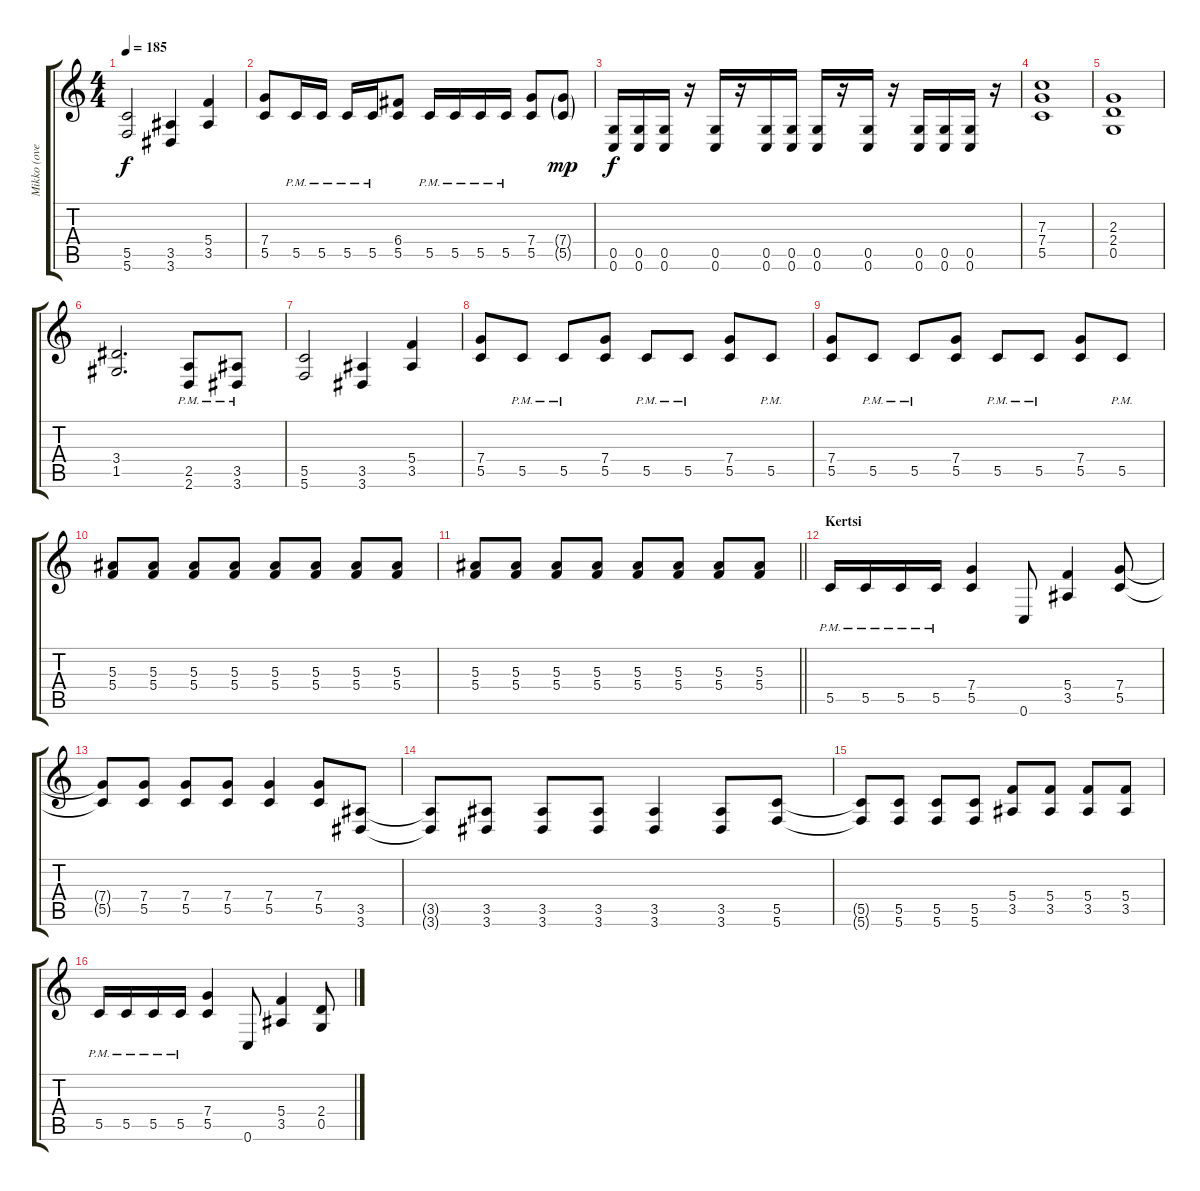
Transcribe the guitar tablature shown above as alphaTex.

\track ("Mikko (overdub)" "Mikko (ove") {instrument overdrivenguitar}
\staff {score tabs}
\tuning (D4 A3 F3 C3 G2 C2) {hide}
\ts (4 4)
\tempo 185
\clef g2
\ks c
(5.5 5.6).2{dy f} (3.5 3.6).4 (5.4 3.5).4 |
(7.4 5.5).8 5.5{pm}.16 5.5{pm}.16 5.5{pm}.16 5.5{pm}.16 (6.4 5.5).8 5.5{pm}.16 5.5{pm}.16 5.5{pm}.16 5.5{pm}.16 (7.4 5.5).8 (7.4{g} 5.5{g}).8{dy mp} |
(0.5 0.6).16{dy f} (0.5 0.6).16 (0.5 0.6).16 r.16 (0.5 0.6).16 r.16 (0.5 0.6).16 (0.5 0.6).16 (0.5 0.6).16 r.16 (0.5 0.6).16 r.16 (0.5 0.6).16 (0.5 0.6).16 (0.5 0.6).16 r.16 |
(7.3 7.4 5.5).1 |
(2.3 2.4 0.5).1 |
(3.4 1.5).2{d} (2.5{pm} 2.6{pm}).8 (3.5{pm} 3.6{pm}).8 |
(5.5 5.6).2 (3.5 3.6).4 (5.4 3.5).4 |
(7.4 5.5).8 5.5{pm}.8 5.5{pm}.8 (7.4 5.5).8 5.5{pm}.8 5.5{pm}.8 (7.4 5.5).8 5.5{pm}.8 |
(7.4 5.5).8 5.5{pm}.8 5.5{pm}.8 (7.4 5.5).8 5.5{pm}.8 5.5{pm}.8 (7.4 5.5).8 5.5{pm}.8 |
(5.3 5.4).8{volume 8} (5.3 5.4).8{volume 14} (5.3 5.4).8 (5.3 5.4).8 (5.3 5.4).8 (5.3 5.4).8 (5.3 5.4).8 (5.3 5.4).8 |
\barLineRight lightlight
(5.3 5.4).8 (5.3 5.4).8 (5.3 5.4).8 (5.3 5.4).8 (5.3 5.4).8 (5.3 5.4).8 (5.3 5.4).8 (5.3 5.4).8 |
\section ("" "Kertsi")
5.5{pm}.16 5.5{pm}.16 5.5{pm}.16 5.5{pm}.16 (7.4 5.5).4 0.6.8 (5.4 3.5).4 (7.4 5.5).8 |
(7.4{t} 5.5{t}).8 (7.4 5.5).8 (7.4 5.5).8 (7.4 5.5).8 (7.4 5.5).4 (7.4 5.5).8 (3.5 3.6).8 |
(3.5{t} 3.6{t}).8 (3.5 3.6).8 (3.5 3.6).8 (3.5 3.6).8 (3.5 3.6).4 (3.5 3.6).8 (5.5 5.6).8 |
(5.5{t} 5.6{t}).8 (5.5 5.6).8 (5.5 5.6).8 (5.5 5.6).8 (5.4 3.5).8 (5.4 3.5).8 (5.4 3.5).8 (5.4 3.5).8 |
5.5{pm}.16 5.5{pm}.16 5.5{pm}.16 5.5{pm}.16 (7.4 5.5).4 0.6.8 (5.4 3.5).4 (2.4 0.5).8
